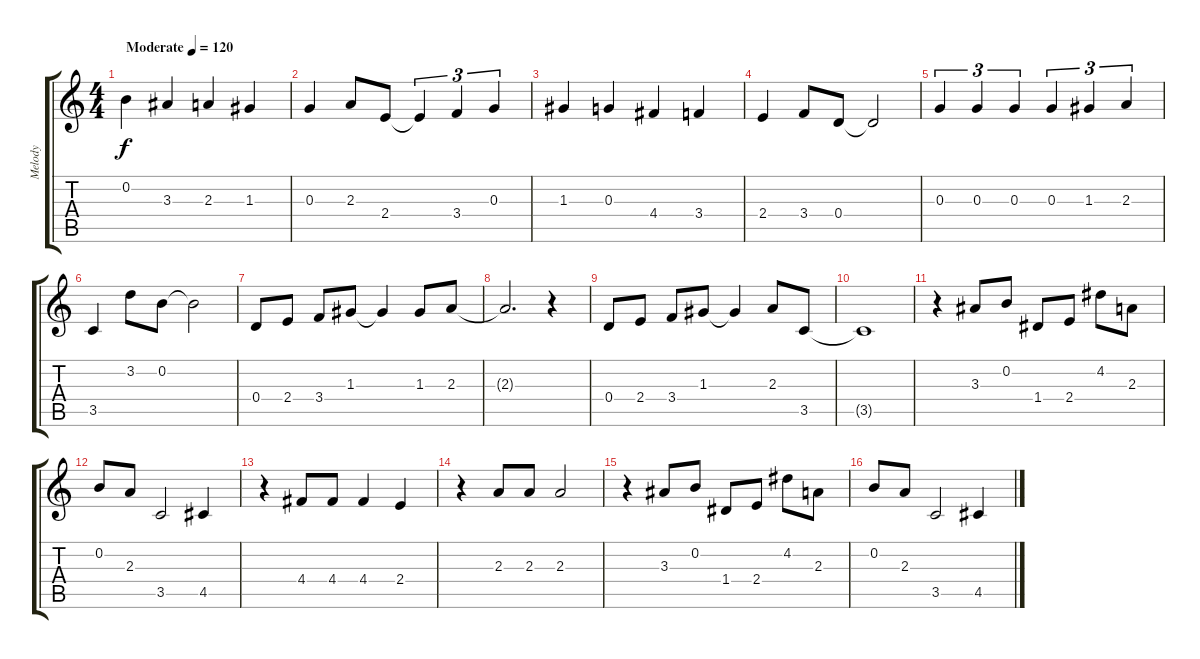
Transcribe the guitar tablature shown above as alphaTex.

\track ("Melody" "Melody") {instrument acousticguitarsteel}
\staff {score tabs}
\tuning (E4 B3 G3 D3 A2 E2) {hide}
\ts (4 4)
\tempo (120 "Moderate")
\clef g2
\ks c
0.2.4{dy f instrument acousticguitarsteel} 3.3.4 2.3.4 1.3.4 |
0.3.4 2.3.8 2.4.8 2.4{t}.4{tu (3 2)} 3.4.4{tu (3 2)} 0.3.4{tu (3 2)} |
1.3.4 0.3.4 4.4.4 3.4.4 |
2.4.4 3.4.8 0.4.8 0.4{t}.2 |
0.3.4{tu (3 2)} 0.3.4{tu (3 2)} 0.3.4{tu (3 2)} 0.3.4{tu (3 2)} 1.3.4{tu (3 2)} 2.3.4{tu (3 2)} |
3.5.4 3.2.8 0.2.8 0.2{t}.2 |
0.4.8 2.4.8 3.4.8 1.3.8 1.3{t}.4 1.3.8 2.3.8 |
2.3{t}.2{d} r.4 |
0.4.8 2.4.8 3.4.8 1.3.8 1.3{t}.4 2.3.8 3.5.8 |
3.5{t}.1 |
r.4 3.3.8 0.2.8 1.4.8 2.4.8 4.2.8 2.3.8 |
0.2.8 2.3.8 3.5.2 4.5.4 |
r.4 4.4.8 4.4.8 4.4.4 2.4.4 |
r.4 2.3.8 2.3.8 2.3.2 |
r.4 3.3.8 0.2.8 1.4.8 2.4.8 4.2.8 2.3.8 |
0.2.8 2.3.8 3.5.2 4.5.4
